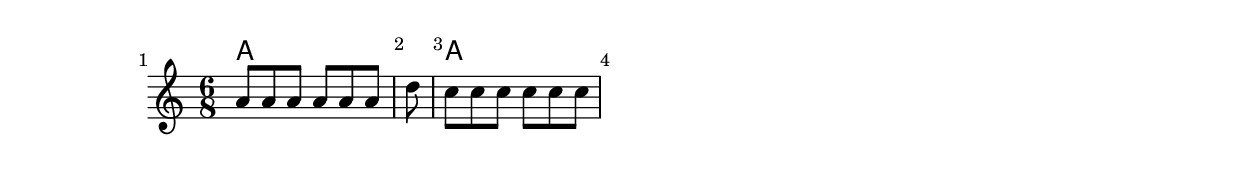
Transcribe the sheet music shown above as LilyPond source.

\version "2.19.11"

\header {
  texidoc = "@code{\\partial} can be can be called in mid-piece in
multiple contexts."
}


melodyOne = \relative {
  \time 6/8
  a'8 a a a a a |
  \partial 8
  d8 |
  c8 c c c c c |
}

chordsOne = \chordmode {
  \time 6/8
  a2. |
  \partial 8
  s8 |
  a2. |
}

\score {
  <<
    \set Score.barNumberVisibility = #all-bar-numbers-visible
    \override Score.BarNumber.break-visibility = #all-visible
    \new ChordNames { \chordsOne }
    \new Staff { \melodyOne }
  >>
}
